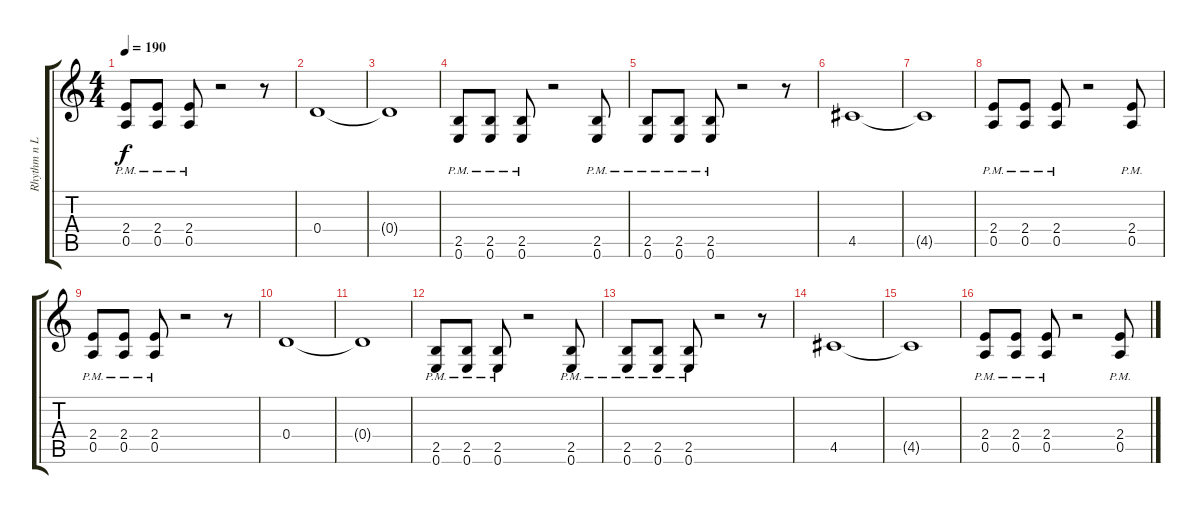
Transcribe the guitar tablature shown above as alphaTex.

\track ("Rhythm n Lead Guitar" "Rhythm n L") {instrument distortionguitar}
\staff {score tabs}
\tuning (E4 B3 G3 D3 A2 E2) {hide}
\ts (4 4)
\tempo 190
\clef g2
\ks c
(2.4{pm} 0.5{pm}).8{dy f} (2.4{pm} 0.5{pm}).8 (2.4{pm} 0.5{pm}).8 r.2 r.8 |
0.4.1 |
0.4{t}.1 |
(2.5{pm} 0.6{pm}).8{volume 8 balance 8} (2.5{pm} 0.6{pm}).8 (2.5{pm} 0.6{pm}).8 r.2 (2.5{pm} 0.6{pm}).8 |
(2.5{pm} 0.6{pm}).8 (2.5{pm} 0.6{pm}).8 (2.5{pm} 0.6{pm}).8 r.2 r.8 |
4.5.1 |
4.5{t}.1 |
(2.4{pm} 0.5{pm}).8 (2.4{pm} 0.5{pm}).8 (2.4{pm} 0.5{pm}).8 r.2 (2.4{pm} 0.5{pm}).8 |
(2.4{pm} 0.5{pm}).8 (2.4{pm} 0.5{pm}).8 (2.4{pm} 0.5{pm}).8 r.2 r.8 |
0.4.1 |
0.4{t}.1 |
(2.5{pm} 0.6{pm}).8{volume 8 balance 8} (2.5{pm} 0.6{pm}).8 (2.5{pm} 0.6{pm}).8 r.2 (2.5{pm} 0.6{pm}).8 |
(2.5{pm} 0.6{pm}).8 (2.5{pm} 0.6{pm}).8 (2.5{pm} 0.6{pm}).8 r.2 r.8 |
4.5.1 |
4.5{t}.1 |
(2.4{pm} 0.5{pm}).8 (2.4{pm} 0.5{pm}).8 (2.4{pm} 0.5{pm}).8 r.2 (2.4{pm} 0.5{pm}).8
